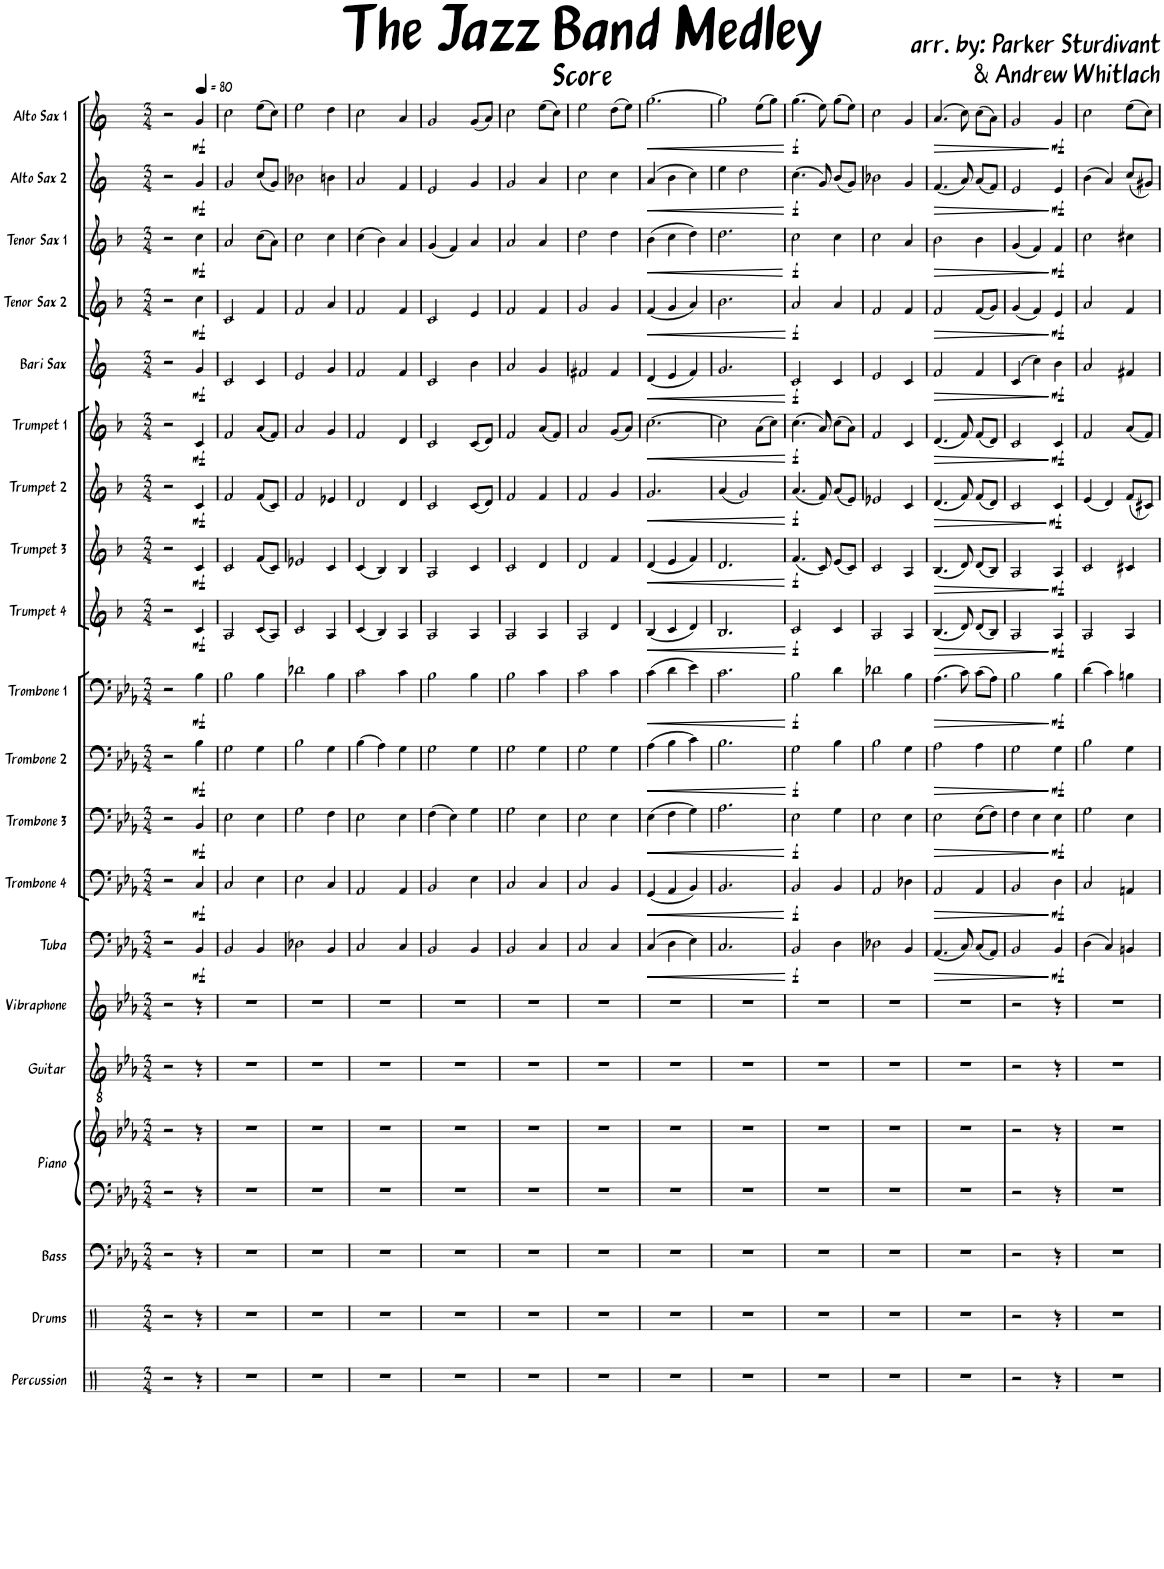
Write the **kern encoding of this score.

**kern	**kern	**kern	**kern	**kern	**kern	**kern	**kern	**dynam	**kern	**dynam	**kern	**dynam	**kern	**dynam	**kern	**dynam	**kern	**dynam	**kern	**dynam	**kern	**dynam	**kern	**dynam	**kern	**dynam	**kern	**dynam	**kern	**dynam	**kern	**dynam	**kern	**dynam
*part20	*part19	*part18	*part17	*part17	*part16	*part15	*part14	*part14	*part13	*part13	*part12	*part12	*part11	*part11	*part10	*part10	*part9	*part9	*part8	*part8	*part7	*part7	*part6	*part6	*part5	*part5	*part4	*part4	*part3	*part3	*part2	*part2	*part1	*part1
*staff21	*staff20	*staff19	*staff18	*staff17	*staff16	*staff15	*staff14	*staff14	*staff13	*staff13	*staff12	*staff12	*staff11	*staff11	*staff10	*staff10	*staff9	*staff9	*staff8	*staff8	*staff7	*staff7	*staff6	*staff6	*staff5	*staff5	*staff4	*staff4	*staff3	*staff3	*staff2	*staff2	*staff1	*staff1
*I"Percussion	*I"Drums	*I"Bass	*I"Piano	*	*I"Guitar	*I"Vibraphone	*I"Tuba	*	*I"Trombone 4	*	*I"Trombone 3	*	*I"Trombone 2	*	*I"Trombone 1	*	*I"Trumpet 4	*	*I"Trumpet 3	*	*I"Trumpet 2	*	*I"Trumpet 1	*	*I"Bari Sax	*	*I"Tenor Sax 2	*	*I"Tenor Sax 1	*	*I"Alto Sax 2	*	*I"Alto Sax 1	*
*I'Perc.	*I'Drums	*I'Bass	*I'Pno.	*	*I'Gtr.	*I'Vib.	*I'Tba.	*	*I'Tbn. 4	*	*I'Tbn. 3	*	*I'Tbn. 2	*	*I'Tbn. 1	*	*I'Tpt. 4	*	*I'Tpt. 3	*	*I'Tpt. 2	*	*I'Tpt. 1	*	*I'Bari	*	*I'Tenor 2	*	*I'Tenor 1	*	*I'Alto 2	*	*I'Alto 1	*
*clefX	*clefX	*clefF4	*clefF4	*clefG2	*clefGv2	*clefG2	*clefF4	*	*clefF4	*	*clefF4	*	*clefF4	*	*clefF4	*	*clefG2	*	*clefG2	*	*clefG2	*	*clefG2	*	*clefG2	*	*clefG2	*	*clefG2	*	*clefG2	*	*clefG2	*
*	*	*Trd7c12	*	*	*	*	*	*	*	*	*	*	*	*	*	*	*Trd1c2	*	*Trd1c2	*	*Trd1c2	*	*Trd1c2	*	*Trd12c21	*	*Trd8c14	*	*Trd8c14	*	*Trd5c9	*	*Trd5c9	*
*k[]	*k[]	*k[b-e-a-]	*k[b-e-a-]	*k[b-e-a-]	*k[b-e-a-]	*k[b-e-a-]	*k[b-e-a-]	*	*k[b-e-a-]	*	*k[b-e-a-]	*	*k[b-e-a-]	*	*k[b-e-a-]	*	*k[b-]	*	*k[b-]	*	*k[b-]	*	*k[b-]	*	*k[]	*	*k[b-]	*	*k[b-]	*	*k[]	*	*k[]	*
*M3/4	*M3/4	*M3/4	*M3/4	*M3/4	*M3/4	*M3/4	*M3/4	*	*M3/4	*	*M3/4	*	*M3/4	*	*M3/4	*	*M3/4	*	*M3/4	*	*M3/4	*	*M3/4	*	*M3/4	*	*M3/4	*	*M3/4	*	*M3/4	*	*M3/4	*
=1	=1	=1	=1	=1	=1	=1	=1	=1	=1	=1	=1	=1	=1	=1	=1	=1	=1	=1	=1	=1	=1	=1	=1	=1	=1	=1	=1	=1	=1	=1	=1	=1	=1	=1
2r	2r	2r	2r	2r	2r	2r	2r	.	2r	.	2r	.	2r	.	2r	.	2r	.	2r	.	2r	.	2r	.	2r	.	2r	.	2r	.	2r	.	2r	.
*	*	*	*	*	*	*	*	*	*	*	*	*	*	*	*	*	*	*	*	*	*	*	*	*	*	*	*	*	*	*	*	*	*MM80	*
!	!	!	!	!	!	!	!	!LO:DY:b	!	!LO:DY:b	!	!LO:DY:b	!	!LO:DY:b	!	!LO:DY:b	!	!LO:DY:b	!	!LO:DY:b	!	!LO:DY:b	!	!LO:DY:b	!	!LO:DY:b	!	!LO:DY:b	!	!LO:DY:b	!	!LO:DY:b	!	!LO:DY:b
4r	4r	4r	4r	4r	4r	4r	4BB-/	mf	4C/	mf	4BB-/	mf	4B-\	mf	4B-\	mf	4c/	mf	4c/	mf	4c/	mf	4c/	mf	4g/	mf	4cc\	mf	4cc\	mf	4g/	mf	4g/	mf
=2	=2	=2	=2	=2	=2	=2	=2	=2	=2	=2	=2	=2	=2	=2	=2	=2	=2	=2	=2	=2	=2	=2	=2	=2	=2	=2	=2	=2	=2	=2	=2	=2	=2	=2
2.r	2.r	2.r	2.r	2.r	2.r	2.r	2BB-/	.	2C/	.	2E-\	.	2G\	.	2B-\	.	2A/	.	2c/	.	2f/	.	2f/	.	2c/	.	2c/	.	2a/	.	2g/	.	2cc\	.
.	.	.	.	.	.	.	4BB-/	.	4E-\	.	4E-\	.	4G\	.	4B-\	.	(8c/L	.	(8f/L	.	(8f/L	.	((8a/L	.	4c/	.	4f/	.	(8cc\L	.	(8cc/L	.	(8ee\L	.
.	.	.	.	.	.	.	.	.	.	.	.	.	.	.	.	.	8A/J)	.	8c/J)	.	8c/J)	.	8f/J))	.	.	.	.	.	8a\J)	.	8g/J)	.	8cc\J)	.
=3	=3	=3	=3	=3	=3	=3	=3	=3	=3	=3	=3	=3	=3	=3	=3	=3	=3	=3	=3	=3	=3	=3	=3	=3	=3	=3	=3	=3	=3	=3	=3	=3	=3	=3
2.r	2.r	2.r	2.r	2.r	2.r	2.r	2D-X\	.	2E-\	.	2G\	.	2B-\	.	2d-X\	.	2c/	.	2e-X/	.	2f/	.	2a/	.	2e/	.	2f/	.	2cc\	.	2b-X\	.	2ee\	.
.	.	.	.	.	.	.	4BB-/	.	4C/	.	4F\	.	4G\	.	4B-\	.	4A/	.	4c/	.	4e-X/	.	4g/	.	4g/	.	4a/	.	4cc\	.	4bn\	.	4dd\	.
=4	=4	=4	=4	=4	=4	=4	=4	=4	=4	=4	=4	=4	=4	=4	=4	=4	=4	=4	=4	=4	=4	=4	=4	=4	=4	=4	=4	=4	=4	=4	=4	=4	=4	=4
2.r	2.r	2.r	2.r	2.r	2.r	2.r	2C/	.	2AA-/	.	2E-\	.	(4B-\	.	2c\	.	(4c/	.	(4c/	.	2d/	.	2f/	.	2f/	.	2f/	.	(4cc\	.	2a/	.	2cc\	.
.	.	.	.	.	.	.	.	.	.	.	.	.	4A-\)	.	.	.	4B-/)	.	4B-/)	.	.	.	.	.	.	.	.	.	4b-\)	.	.	.	.	.
.	.	.	.	.	.	.	4C/	.	4AA-/	.	4E-\	.	4G\	.	4c\	.	4A/	.	4B-/	.	4d/	.	4d/	.	4f/	.	4f/	.	4a/	.	4f/	.	4a/	.
=5	=5	=5	=5	=5	=5	=5	=5	=5	=5	=5	=5	=5	=5	=5	=5	=5	=5	=5	=5	=5	=5	=5	=5	=5	=5	=5	=5	=5	=5	=5	=5	=5	=5	=5
2.r	2.r	2.r	2.r	2.r	2.r	2.r	2BB-/	.	2BB-/	.	(4F\	.	2G\	.	2B-\	.	2A/	.	2A/	.	2c/	.	2c/	.	2c/	.	2c/	.	(4g/	.	2e/	.	2g/	.
.	.	.	.	.	.	.	.	.	.	.	4E-\)	.	.	.	.	.	.	.	.	.	.	.	.	.	.	.	.	.	4f/)	.	.	.	.	.
.	.	.	.	.	.	.	4BB-/	.	4E-\	.	4G\	.	4G\	.	4B-\	.	4A/	.	4c/	.	(8c/L	.	(8c/L	.	4b\	.	4e/	.	4a/	.	4g/	.	(8g/L	.
.	.	.	.	.	.	.	.	.	.	.	.	.	.	.	.	.	.	.	.	.	8d/J)	.	8d/J)	.	.	.	.	.	.	.	.	.	8a/J)	.
=6	=6	=6	=6	=6	=6	=6	=6	=6	=6	=6	=6	=6	=6	=6	=6	=6	=6	=6	=6	=6	=6	=6	=6	=6	=6	=6	=6	=6	=6	=6	=6	=6	=6	=6
2.r	2.r	2.r	2.r	2.r	2.r	2.r	2BB-/	.	2C/	.	2G\	.	2G\	.	2B-\	.	2A/	.	2c/	.	2f/	.	2f/	.	2a/	.	2f/	.	2a/	.	2g/	.	2cc\	.
.	.	.	.	.	.	.	4C/	.	4C/	.	4E-\	.	4G\	.	4c\	.	4A/	.	4d/	.	4f/	.	(8a/L	.	4g/	.	4f/	.	4a/	.	4a/	.	(8ee\L	.
.	.	.	.	.	.	.	.	.	.	.	.	.	.	.	.	.	.	.	.	.	.	.	8f/J)	.	.	.	.	.	.	.	.	.	8cc\J)	.
=7	=7	=7	=7	=7	=7	=7	=7	=7	=7	=7	=7	=7	=7	=7	=7	=7	=7	=7	=7	=7	=7	=7	=7	=7	=7	=7	=7	=7	=7	=7	=7	=7	=7	=7
2.r	2.r	2.r	2.r	2.r	2.r	2.r	2C/	.	2C/	.	2E-\	.	2G\	.	2c\	.	2A/	.	2d/	.	2f/	.	2a/	.	2f#X/	.	2g/	.	2dd\	.	2cc\	.	2ee\	.
.	.	.	.	.	.	.	4C/	.	4BB-/	.	4E-\	.	4G\	.	4c\	.	4d/	.	4f/	.	4g/	.	(8g/L	.	4f#/	.	4g/	.	4dd\	.	4cc\	.	(8dd\L	.
.	.	.	.	.	.	.	.	.	.	.	.	.	.	.	.	.	.	.	.	.	.	.	8a/J)	.	.	.	.	.	.	.	.	.	8ee\J)	.
=8	=8	=8	=8	=8	=8	=8	=8	=8	=8	=8	=8	=8	=8	=8	=8	=8	=8	=8	=8	=8	=8	=8	=8	=8	=8	=8	=8	=8	=8	=8	=8	=8	=8	=8
!	!	!	!	!	!	!	!	!LO:HP:b	!	!LO:HP:b	!	!LO:HP:b	!	!LO:HP:b	!	!LO:HP:b	!	!LO:HP:b	!	!LO:HP:b	!	!LO:HP:b	!	!LO:HP:b	!	!LO:HP:b	!	!LO:HP:b	!	!LO:HP:b	!	!LO:HP:b	!	!LO:HP:b
2.r	2.r	2.r	2.r	2.r	2.r	2.r	(4C/	<	(4GG/	<	(4E-\	<	(4A-\	<	(4c\	<	(4B-/	<	(4d/	<	2.g/	<	[2.cc\	<	(4d/	<	(4f/	<	(4b-\	<	(4a/	<	[2.gg\	<
.	.	.	.	.	.	.	4D\	.	4AA-/	.	4F\	.	4B-\	.	4d\	.	4c/	.	4e/	.	.	.	.	.	4e/	.	4g/	.	4cc\	.	4b\	.	.	.
.	.	.	.	.	.	.	4E-\)	.	4BB-/)	.	4G\)	.	4c\)	.	4e-\)	.	4d/)	.	4f/)	.	.	.	.	.	4f/)	.	4a/)	.	4dd\)	.	4cc\)	.	.	.
=9	=9	=9	=9	=9	=9	=9	=9	=9	=9	=9	=9	=9	=9	=9	=9	=9	=9	=9	=9	=9	=9	=9	=9	=9	=9	=9	=9	=9	=9	=9	=9	=9	=9	=9
2.r	2.r	2.r	2.r	2.r	2.r	2.r	2.C/	.	2.BB-/	.	2.A-\	.	2.B-\	.	2.c\	.	2.B-/	.	2.d/	.	(4a/	.	2cc\]	.	2.g/	.	2.b-\	.	2.dd\	.	4ee\	.	2gg\]	.
.	.	.	.	.	.	.	.	.	.	.	.	.	.	.	.	.	.	.	.	.	2g/)	.	.	.	.	.	.	.	.	.	2dd\	.	.	.
.	.	.	.	.	.	.	.	.	.	.	.	.	.	.	.	.	.	.	.	.	.	.	(8a\L	.	.	.	.	.	.	.	.	.	(8ee\L	.
.	.	.	.	.	.	.	.	.	.	.	.	.	.	.	.	.	.	.	.	.	.	.	8cc\J)	.	.	.	.	.	.	.	.	.	8gg\J)	.
.	.	.	.	.	.	.	.	[	.	[	.	[	.	[	.	[	.	[	.	[	.	[	.	[	.	[	.	[	.	[	.	[	.	[
=10	=10	=10	=10	=10	=10	=10	=10	=10	=10	=10	=10	=10	=10	=10	=10	=10	=10	=10	=10	=10	=10	=10	=10	=10	=10	=10	=10	=10	=10	=10	=10	=10	=10	=10
!	!	!	!	!	!	!	!	!LO:DY:b	!	!LO:DY:b	!	!LO:DY:b	!	!LO:DY:b	!	!LO:DY:b	!	!LO:DY:b	!	!LO:DY:b	!	!LO:DY:b	!	!LO:DY:b	!	!LO:DY:b	!	!LO:DY:b	!	!LO:DY:b	!	!LO:DY:b	!	!LO:DY:b
2.r	2.r	2.r	2.r	2.r	2.r	2.r	2BB-/	f	2BB-/	f	2E-\	f	2G\	f	2B-\	f	2c/	f	(4.f/	f	(4.a/	f	(4.cc\	f	2c/	f	2a/	f	2cc\	f	(4.cc\	f	(4.gg\	f
.	.	.	.	.	.	.	.	.	.	.	.	.	.	.	.	.	.	.	8c/)	.	8f/)	.	8a/)	.	.	.	.	.	.	.	8g/)	.	8ee\)	.
.	.	.	.	.	.	.	4D\	.	4BB-/	.	4G\	.	4B-\	.	4d\	.	4c/	.	(8e/L	.	(8a/L	.	(8cc\L	.	4c/	.	4a/	.	4cc\	.	(8b/L	.	(8gg\L	.
.	.	.	.	.	.	.	.	.	.	.	.	.	.	.	.	.	.	.	8c/J)	.	8e/J)	.	8a\J)	.	.	.	.	.	.	.	8g/J)	.	8ee\J)	.
=11	=11	=11	=11	=11	=11	=11	=11	=11	=11	=11	=11	=11	=11	=11	=11	=11	=11	=11	=11	=11	=11	=11	=11	=11	=11	=11	=11	=11	=11	=11	=11	=11	=11	=11
2.r	2.r	2.r	2.r	2.r	2.r	2.r	2D-X\	.	2AA-/	.	2E-\	.	2B-\	.	2d-X\	.	2A/	.	2c/	.	2e-X/	.	2f/	.	2e/	.	2f/	.	2cc\	.	2b-X\	.	2cc\	.
.	.	.	.	.	.	.	4BB-/	.	4D-X\	.	4E-\	.	4G\	.	4B-\	.	4A/	.	4A/	.	4c/	.	4c/	.	4c/	.	4f/	.	4a/	.	4g/	.	4g/	.
=12	=12	=12	=12	=12	=12	=12	=12	=12	=12	=12	=12	=12	=12	=12	=12	=12	=12	=12	=12	=12	=12	=12	=12	=12	=12	=12	=12	=12	=12	=12	=12	=12	=12	=12
!	!	!	!	!	!	!	!	!LO:HP:b	!	!LO:HP:b	!	!LO:HP:b	!	!LO:HP:b	!	!LO:HP:b	!	!LO:HP:b	!	!LO:HP:b	!	!LO:HP:b	!	!LO:HP:b	!	!LO:HP:b	!	!LO:HP:b	!	!LO:HP:b	!	!LO:HP:b	!	!LO:HP:b
2.r	2.r	2.r	2.r	2.r	2.r	2.r	(4.AA-/	>	2AA-/	>	2E-\	>	2A-\	>	(4.A-\	>	(4.B-/	>	(4.B-/	>	(4.d/	>	(4.d/	>	2f/	>	2f/	>	2b-\	>	(4.f/	>	(4.a/	>
.	.	.	.	.	.	.	8C/)	.	.	.	.	.	.	.	8c\)	.	8d/)	.	8d/)	.	8f/)	.	8f/)	.	.	.	.	.	.	.	8a/)	.	8cc\)	.
.	.	.	.	.	.	.	(8C/L	.	4AA-/	.	(8E-\L	.	4A-\	.	(8c\L	.	(8d/L	.	(8d/L	.	(8f/L	.	(8f/L	.	4f/	.	(8f/L	.	4b-\	.	(8a/L	.	(8cc\L	.
.	.	.	.	.	.	.	8AA-/J)	.	.	.	8F\J)	.	.	.	8A-\J)	.	8B-/J)	.	8B-/J)	.	8d/J)	.	8d/J)	.	.	.	8g/J)	.	.	.	8f/J)	.	8a\J)	.
=13	=13	=13	=13	=13	=13	=13	=13	=13	=13	=13	=13	=13	=13	=13	=13	=13	=13	=13	=13	=13	=13	=13	=13	=13	=13	=13	=13	=13	=13	=13	=13	=13	=13	=13
2r	2r	2r	2r	2r	2r	2r	2BB-/	.	2BB-/	.	4F\	.	2G\	.	2B-\	.	2A/	.	2A/	.	2c/	.	2c/	.	(4c/	.	(4g/	.	(4g/	.	2e/	.	2g/	.
.	.	.	.	.	.	.	.	.	.	.	4E-\	.	.	.	.	.	.	.	.	.	.	.	.	.	4cc\)	.	4f/)	.	4f/)	.	.	.	.	.
!	!	!	!	!	!	!	!	!LO:DY:n=1:b	!	!LO:DY:n=1:b	!	!LO:DY:n=1:b	!	!LO:DY:n=1:b	!	!LO:DY:n=1:b	!	!LO:DY:n=1:b	!	!LO:DY:n=1:b	!	!LO:DY:n=1:b	!	!LO:DY:n=1:b	!	!LO:DY:n=1:b	!	!LO:DY:n=1:b	!	!LO:DY:n=1:b	!	!LO:DY:n=1:b	!	!LO:DY:n=1:b
4r	4r	4r	4r	4r	4r	4r	4BB-/	] mf	4D\	] mf	4E-\	] mf	4G\	] mf	4B-\	] mf	4A/	] mf	4A/	] mf	4c/	] mf	4c/	] mf	4b\	] mf	4e/	] mf	4f/	] mf	4e/	] mf	4g/	] mf
=14	=14	=14	=14	=14	=14	=14	=14	=14	=14	=14	=14	=14	=14	=14	=14	=14	=14	=14	=14	=14	=14	=14	=14	=14	=14	=14	=14	=14	=14	=14	=14	=14	=14	=14
2.r	2.r	2.r	2.r	2.r	2.r	2.r	(4D\	.	2C/	.	2G\	.	2B-\	.	(4d\	.	2A/	.	2c/	.	(4e/	.	2f/	.	2a/	.	2a/	.	2cc\	.	(4b\	.	2cc\	.
.	.	.	.	.	.	.	4C/)	.	.	.	.	.	.	.	4c\)	.	.	.	.	.	4d/)	.	.	.	.	.	.	.	.	.	4a/)	.	.	.
.	.	.	.	.	.	.	4BBn/	.	4AAn/	.	4E-\	.	4G\	.	4Bn\	.	4A/	.	4c#X/	.	(8f/L	.	(8a/L	.	4f#X/	.	4f/	.	4cc#X\	.	(8cc/L	.	(8ee\L	.
.	.	.	.	.	.	.	.	.	.	.	.	.	.	.	.	.	.	.	.	.	8c#X/J)	.	8f/J)	.	.	.	.	.	.	.	8g#X/J)	.	8cc\J)	.
=	=	=	=	=	=	=	=	=	=	=	=	=	=	=	=	=	=	=	=	=	=	=	=	=	=	=	=	=	=	=	=	=	=	=
*-	*-	*-	*-	*-	*-	*-	*-	*-	*-	*-	*-	*-	*-	*-	*-	*-	*-	*-	*-	*-	*-	*-	*-	*-	*-	*-	*-	*-	*-	*-	*-	*-	*-	*-
